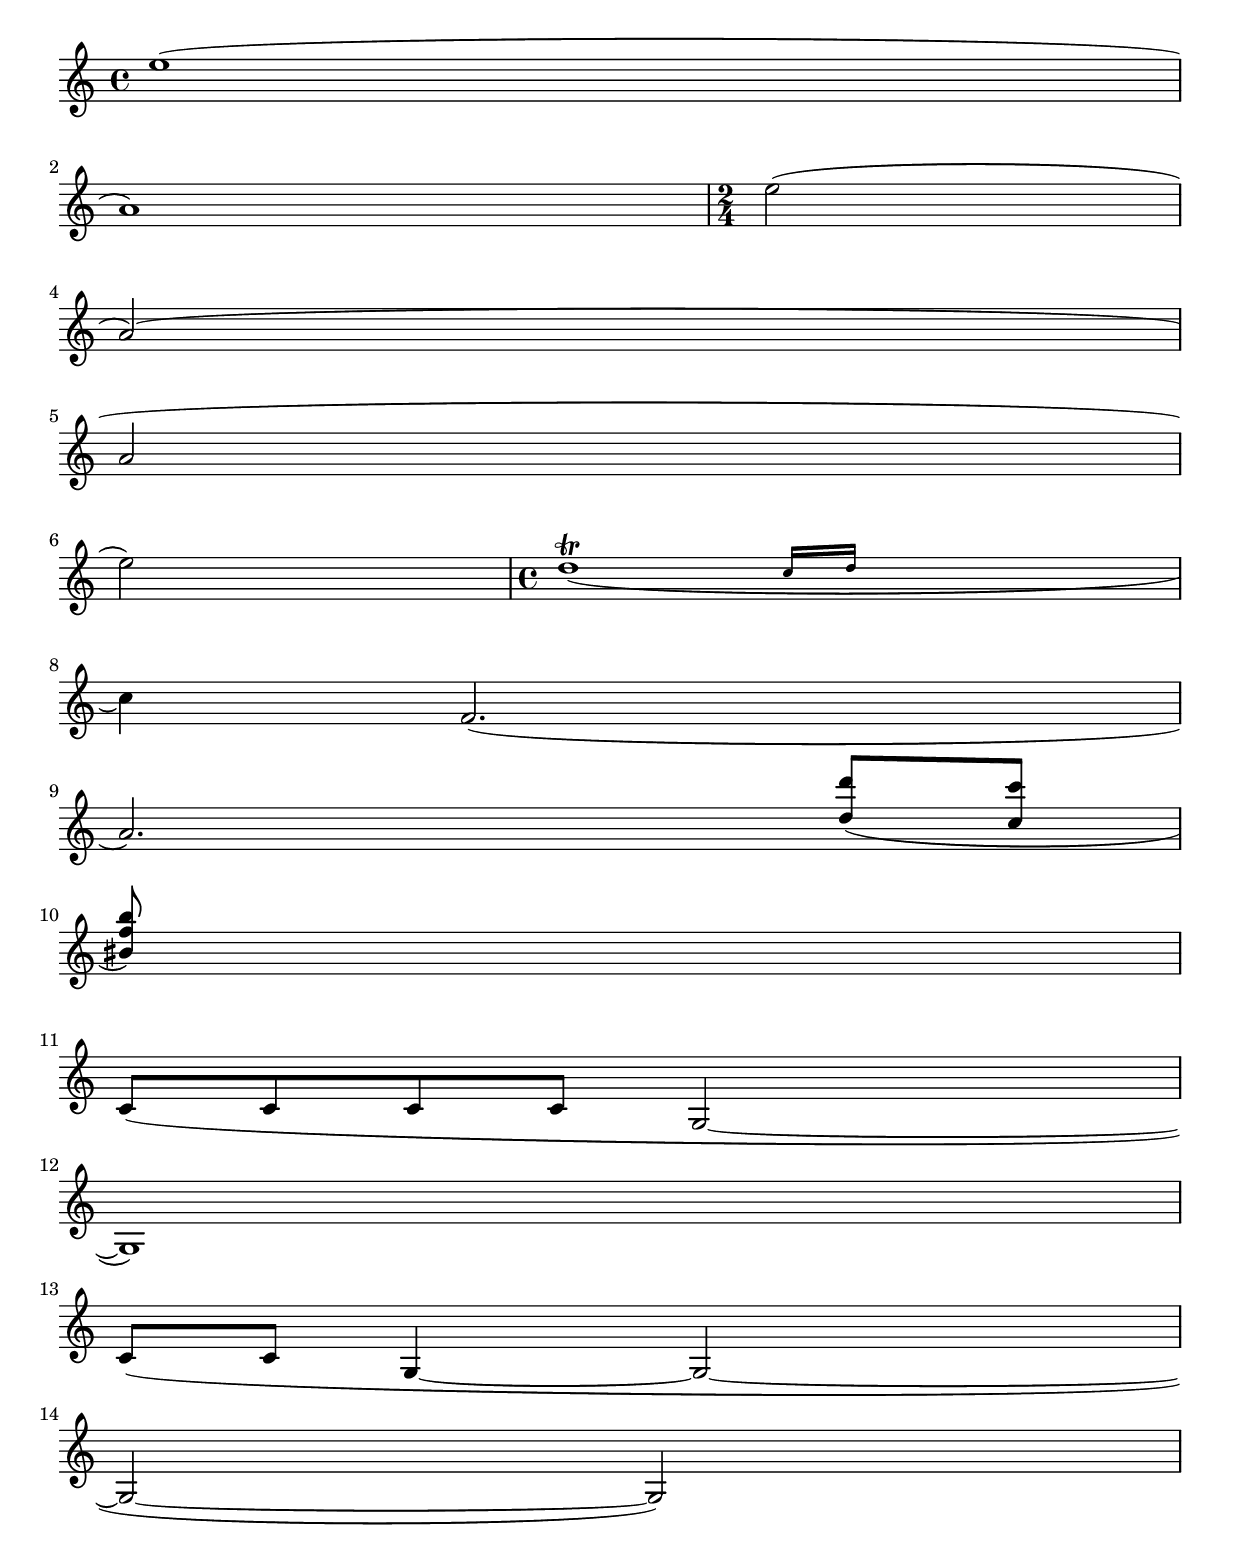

\version "2.3.17"

\header{
texidoc="
Across line breaks, slurs behave nicely.  On the left, they extend to
just after the preferatory matter, and on the right to the end of the
staff.  A slur should follow the same vertical direction it would have
in unbroken state.
"
}
\paper {
    linewidth=40.\mm
    indent=0.
}

\relative c''{
    e1( \break a,)
    \time 2/4
    e'2( \break a,)(\break
    a2\break
    e'2)
    \time 4/4
    << d1_(\trill
       { s2 \grace {
	   c16[ d] 
       } }
     >>
    \break 
    c4) f='2.(\break
    a2.)
    \stemUp
    <d='' d'>8( <c c'> \break
    <bis f' b>) s2..\break
    \stemNeutral
    \relative  { c'8[( c c c] g2 ~ | \break
		g1) | \break
		\slurDown c8[( c] g4 ~ g2 ~ | \break
		g2 ~ g2) }
}

